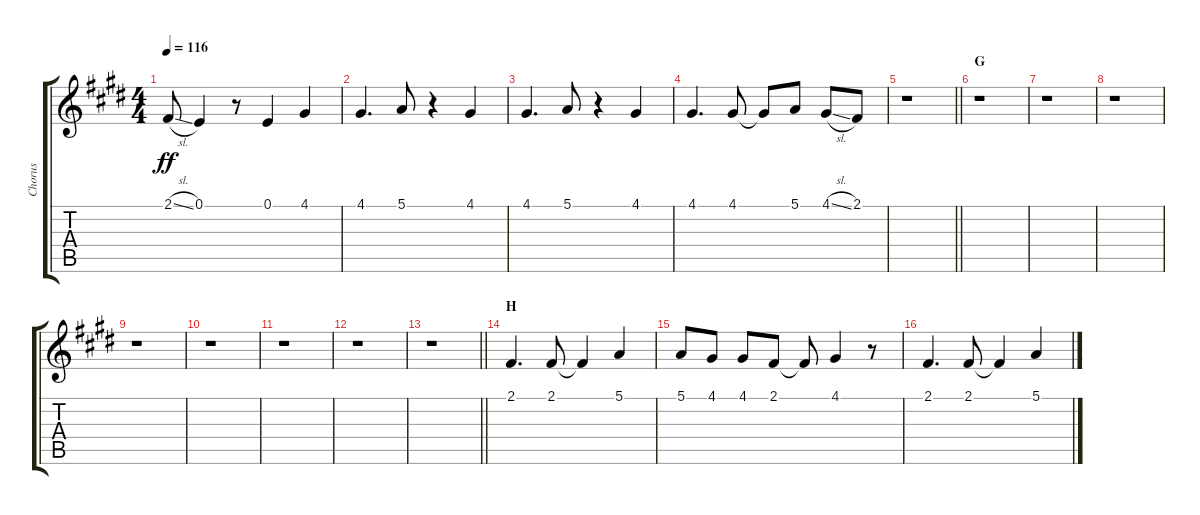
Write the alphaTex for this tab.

\track ("Chorus" "Chorus") {instrument voiceoohs}
\staff {score tabs}
\tuning (E4 B3 G3 D3 A2 E2) {hide}
\ts (4 4)
\tempo 116
\clef g2
\ks e
2.1{sl}.8{dy ff} 0.1.4 r.8 0.1.4 4.1.4 |
4.1.4{d} 5.1.8 r.4 4.1.4 |
4.1.4{d} 5.1.8 r.4 4.1.4 |
4.1.4{d} 4.1.8 4.1{t}.8 5.1.8 4.1{sl}.8 2.1.8 |
\barLineRight lightlight
r.1 |
\section ("" "G")
r.1 |
r.1 |
r.1 |
r.1 |
r.1 |
r.1 |
r.1 |
\barLineRight lightlight
r.1 |
\section ("" "H")
2.1.4{d} 2.1.8 2.1{t}.4 5.1.4 |
5.1.8 4.1.8 4.1.8 2.1.8 2.1{t}.8 4.1.4 r.8 |
2.1.4{d} 2.1.8 2.1{t}.4 5.1.4
